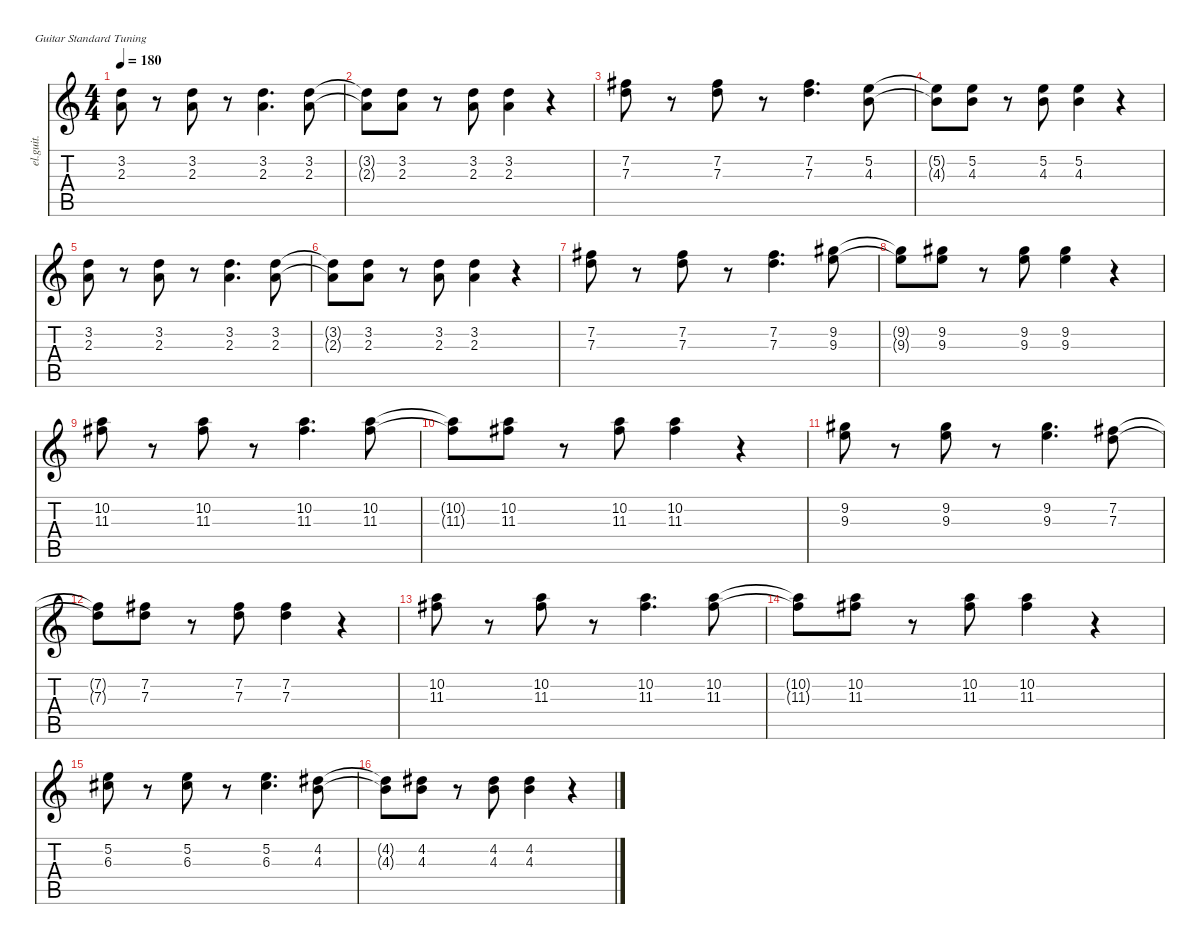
\defaultSystemsLayout 4
\hideDynamics
\bracketExtendMode nobrackets
\track ("Rhythm Guitar" "el.guit.") {instrument electricguitarclean}
\staff {score tabs}
\tuning (E4 B3 G3 D3 A2 E2)
\ts (4 4)
\tempo 180
\clef g2
\ks c
(3.2 2.3).8{dy mf beam Down} r.8{beam Down} (3.2 2.3).8{beam Down} r.8{beam Down} (3.2 2.3).4{d beam Down} (3.2 2.3).8{beam Down} |
(3.2{t} 2.3{t}).8{beam Down} (3.2 2.3).8{beam Down} r.8{beam Down} (3.2 2.3).8{beam Down} (3.2 2.3).4{beam Down} r.4{beam Down} |
(7.3 7.2{acc #}).8{beam Down} r.8{beam Down} (7.2{acc #} 7.3).8{beam Down} r.8{beam Down} (7.2{acc #} 7.3).4{d beam Down} (5.2 4.3).8{beam Down} |
(5.2{t} 4.3{t}).8{beam Down} (5.2 4.3).8{beam Down} r.8{beam Down} (4.3 5.2).8{beam Down} (5.2 4.3).4{beam Down} r.4{beam Down} |
(3.2 2.3).8{beam Down} r.8{beam Down} (3.2 2.3).8{beam Down} r.8{beam Down} (3.2 2.3).4{d beam Down} (3.2 2.3).8{beam Down} |
(3.2{t} 2.3{t}).8{beam Down} (3.2 2.3).8{beam Down} r.8{beam Down} (3.2 2.3).8{beam Down} (3.2 2.3).4{beam Down} r.4{beam Down} |
(7.3 7.2{acc #}).8{beam Down} r.8{beam Down} (7.2{acc #} 7.3).8{beam Down} r.8{beam Down} (7.2{acc #} 7.3).4{d beam Down} (9.2{acc #} 9.3).8{beam Down} |
(9.2{t acc #} 9.3{t}).8{beam Down} (9.2{acc #} 9.3).8{beam Down} r.8{beam Down} (9.3 9.2{acc #}).8{beam Down} (9.2{acc #} 9.3).4{beam Down} r.4{beam Down} |
(10.2 11.3{acc #}).8{beam Down} r.8{beam Down} (10.2 11.3{acc #}).8{beam Down} r.8{beam Down} (10.2 11.3{acc #}).4{d beam Down} (10.2 11.3{acc #}).8{beam Down} |
(10.2{t} 11.3{t acc #}).8{beam Down} (10.2 11.3{acc #}).8{beam Down} r.8{beam Down} (10.2 11.3{acc #}).8{beam Down} (10.2 11.3{acc #}).4{beam Down} r.4{beam Down} |
(9.2{acc #} 9.3).8{beam Down} r.8{beam Down} (9.2{acc #} 9.3).8{beam Down} r.8{beam Down} (9.2{acc #} 9.3).4{d beam Down} (7.3 7.2{acc #}).8{beam Down} |
(7.2{t acc #} 7.3{t}).8{beam Down} (7.2{acc #} 7.3).8{beam Down} r.8{beam Down} (7.2{acc #} 7.3).8{beam Down} (7.2{acc #} 7.3).4{beam Down} r.4{beam Down} |
(10.2 11.3{acc #}).8{beam Down} r.8{beam Down} (10.2 11.3{acc #}).8{beam Down} r.8{beam Down} (10.2 11.3{acc #}).4{d beam Down} (10.2 11.3{acc #}).8{beam Down} |
(10.2{t} 11.3{t acc #}).8{beam Down} (10.2 11.3{acc #}).8{beam Down} r.8{beam Down} (10.2 11.3{acc #}).8{beam Down} (10.2 11.3{acc #}).4{beam Down} r.4{beam Down} |
(5.2 6.3{acc #}).8{beam Down} r.8{beam Down} (5.2 6.3{acc #}).8{beam Down} r.8{beam Down} (5.2 6.3{acc #}).4{d beam Down} (4.2{acc #} 4.3).8{beam Down} |
(4.2{t acc #} 4.3{t}).8{beam Down} (4.2{acc #} 4.3).8{beam Down} r.8{beam Down} (4.2{acc #} 4.3).8{beam Down} (4.2{acc #} 4.3).4{beam Down} r.4{beam Down}
